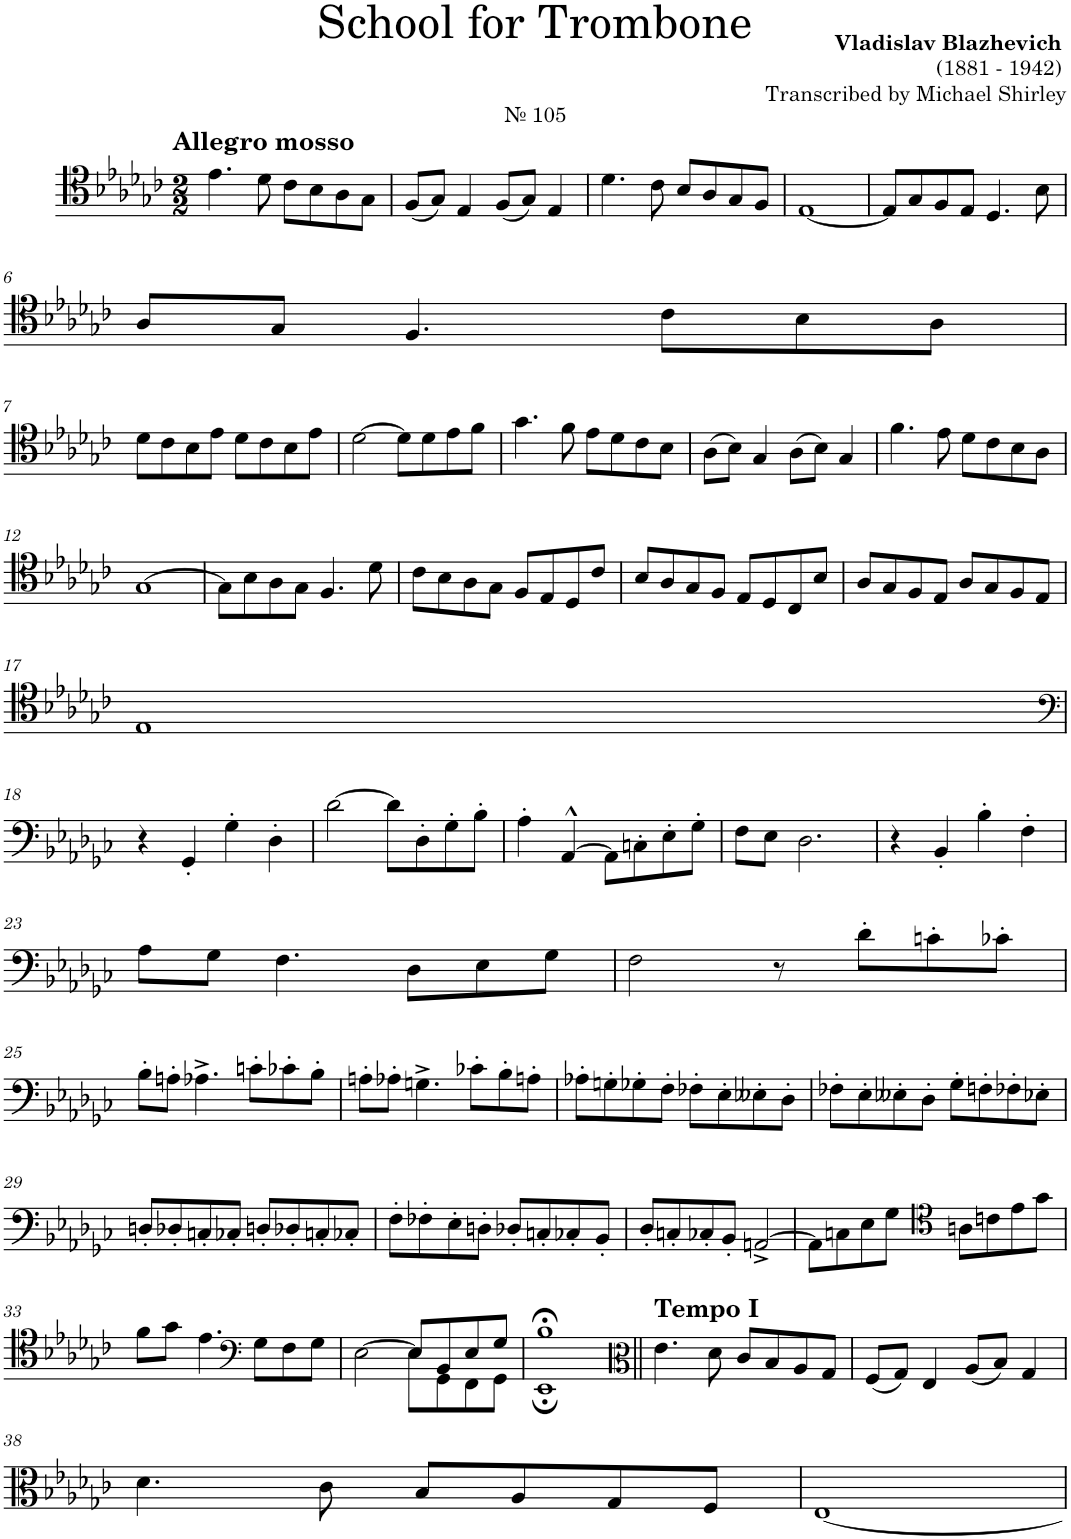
**kern
*part1
*staff1
*I"Trombone
*I'Tbn.
*clefC4
*k[b-e-a-d-g-c-]
*M2/2
=1
!LO:TX:a:t=№ 105
!LO:TX:a:B:t=Allegro mosso
4.e-\
8d-\
8c-\L
8B-\
8A-\
8G-\J
=2
(8F/L
8G-/J)
4E-/
(8F/L
8G-/J)
4E-/
=3
4.d-\
8c-\
8B-/L
8A-/
8G-/
8F/J
=4
[1E-
=5
8E-/L]
8G-/
8F/
8E-/J
4.D-/
8B-\
!!LO:LB:g=z
=6
8A-/L
8G-/J
4.F/
8c-\L
8B-\
8A-\J
!!LO:LB:g=z
=7
8d-\L
8c-\
8B-\
8e-\J
8d-\L
8c-\
8B-\
8e-\J
=8
[2d-\
8d-\L]
8d-\
8e-\
8f\J
=9
4.g-\
8f\
8e-\L
8d-\
8c-\
8B-\J
=10
(8A-\L
8B-\J)
4G-/
(8A-\L
8B-\J)
4G-/
=11
4.f\
8e-\
8d-\L
8c-\
8B-\
8A-\J
!!LO:LB:g=z
=12
[1G-
=13
8G-\L]
8B-\
8A-\
8G-\J
4.F/
8d-\
=14
8c-\L
8B-\
8A-\
8G-\J
8F/L
8E-/
8D-/
8c-/J
=15
8B-/L
8A-/
8G-/
8F/J
8E-/L
8D-/
8C-/
8B-/J
=16
8A-/L
8G-/
8F/
8E-/J
8A-/L
8G-/
8F/
8E-/J
!!LO:LB:g=z
=17
1E-
!!LO:LB:g=z
=18
*clefF4
4r
4GG-'/
4G-'\
4D-'\
=19
[2d-\
8d-\L]
8D-'\
8G-'\
8B-'\J
=20
4A-'\
[4AA-^^/
8AA-\L]
8Cn'\
8E-'\
8G-'\J
=21
8F\L
8E-\J
2.D-\
=22
4r
4BB-'/
4B-'\
4F'\
!!LO:LB:g=z
=23
8A-\L
8G-\J
4.F\
8D-\L
8E-\
8G-\J
=24
2F\
8r
8d-'\L
8cn'\
8c-X'\J
!!LO:LB:g=z
=25
8B-'\L
8An'\J
4.A-X^\
8cn'\L
8c-X'\
8B-'\J
=26
8An'\L
8A-X'\J
4.Gn^\
8c-X'\L
8B-'\
8An'\J
=27
8A-X'\L
8Gn'\
8G-X'\
8F'\J
8F-X'\L
8E-'\
8E--X'\
8D-'\J
=28
8F-X'\L
8E-'\
8E--X'\
8D-'\J
8G-'\L
8Fn'\
8F-X'\
8E-X'\J
!!LO:LB:g=z
=29
8Dn'/L
8D-X'/
8Cn'/
8C-X'/J
8Dn'/L
8D-X'/
8Cn'/
8C-X'/J
=30
8F'\L
8F-X'\
8E-'\
8Dn'\J
8D-X'/L
8Cn'/
8C-X'/
8BB-'/J
=31
8D-'/L
8Cn'/
8C-X'/
8BB-'/J
[2AAn^/
=32
8AA\L]
8Cn\
8E-\
8G-\J
*clefC4
8An\L
8cn\
8e-\
8g-\J
!!LO:LB:g=z
=33
8f\L
8g-\J
4.e-\
*clefF4
8G-\L
8F\
8G-\J
=34
*^
[2E-\	2ryy
8E-/L]	8E-\L
8BB-/	8GG-\
8E-/	8FF\
8G-/J	8GG-\J
=35	=35
1B-;<	1EE-;
*v	*v
=36||
*clefC3
*^
!LO:TX:a:B:t=Tempo I	!
*v	*v
4.e-\
8d-\
8c-/L
8B-/
8A-/
8G-/J
=37
(8F/L
8G-/J)
4E-/
(8A-/L
8B-/J)
4G-/
!!LO:LB:g=z
=38
4.d-\
8c-\
8B-/L
8A-/
8G-/
8F/J
=39
[1E-
=
*-
